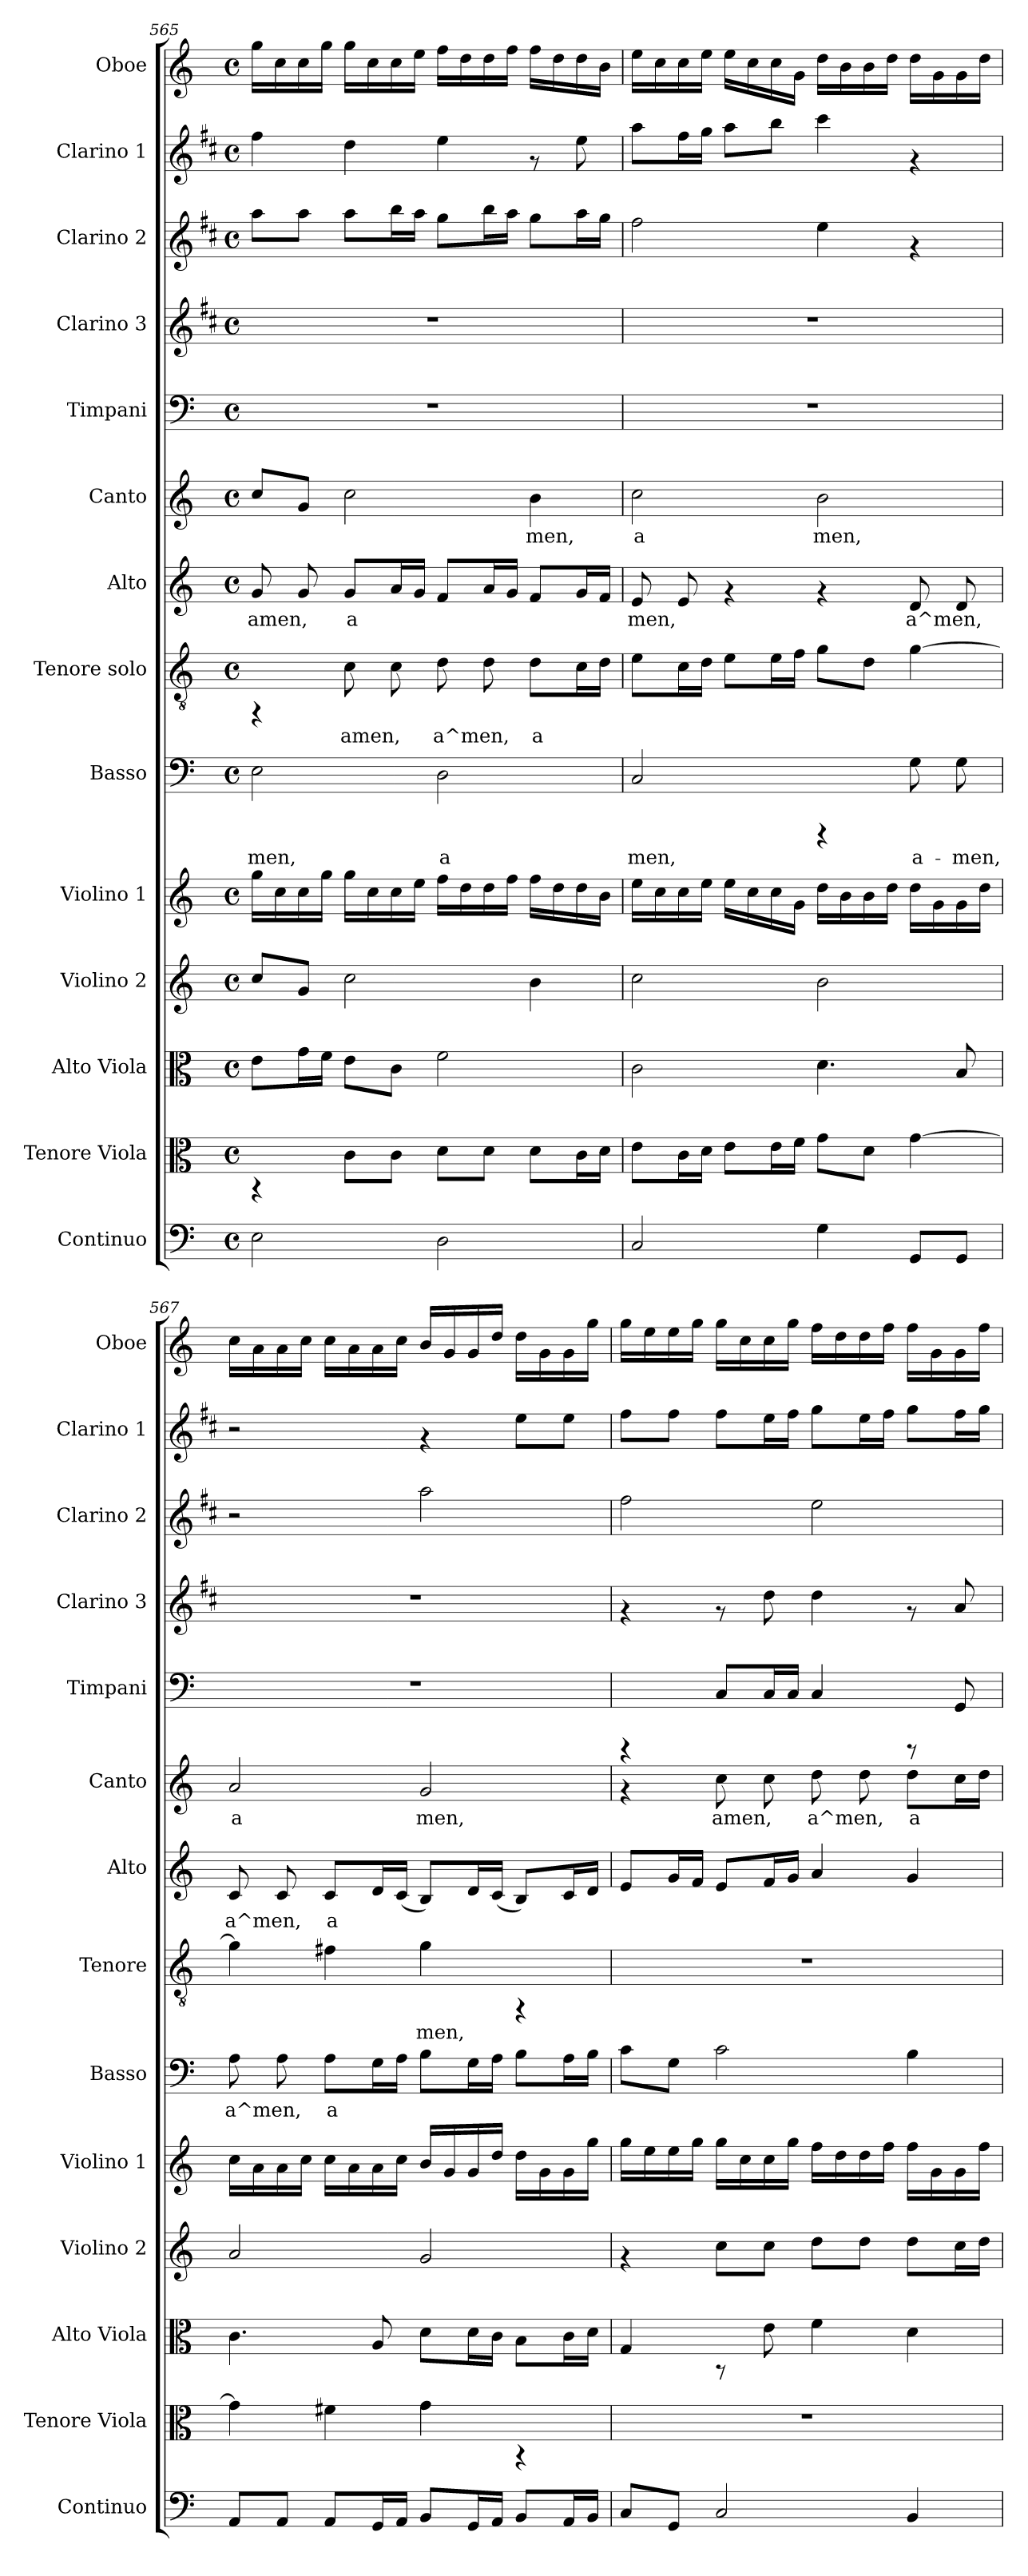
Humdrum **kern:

**kern	**kern	**kern	**kern	**kern	**kern	**text	**kern	**text	**kern	**text	**kern	**text	**kern	**kern	**kern	**kern	**kern
*part14	*part13	*part12	*part11	*part10	*part9	*part9	*part8	*part8	*part7	*part7	*part6	*part6	*part5	*part4	*part3	*part2	*part1
*staff14	*staff13	*staff12	*staff11	*staff10	*staff9	*staff9	*staff8	*staff8	*staff7	*staff7	*staff6	*staff6	*staff5	*staff4	*staff3	*staff2	*staff1
*I"Continuo	*I"Tenore Viola	*I"Alto Viola	*I"Violino 2	*I"Violino 1	*I"Basso	*	*I"Tenore solo	*	*I"Alto	*	*I"Canto	*	*I"Timpani	*I"Clarino 3	*I"Clarino 2	*I"Clarino 1	*I"Oboe
*I'Continuo	*I'Tenore Viola	*I'Alto Viola	*I'Violino 2	*I'Violino 1	*I'Basso	*	*I'Tenore	*	*I'Alto	*	*I'Canto	*	*I'Timpani	*I'Clarino 3	*I'Clarino 2	*I'Clarino 1	*I'Oboe
*clefF4	*clefC3	*clefC3	*clefG2	*clefG2	*clefF4	*	*clefGv2	*	*clefG2	*	*clefG2	*	*clefF4	*clefG2	*clefG2	*clefG2	*clefG2
*	*	*	*	*	*	*	*	*	*	*	*	*	*	*ITrd1c2	*ITrd1c2	*ITrd1c2	*
*k[]	*k[]	*k[]	*k[]	*k[]	*k[]	*	*k[]	*	*k[]	*	*k[]	*	*k[]	*k[]	*k[]	*k[]	*k[]
*C:	*C:	*C:	*C:	*C:	*C:	*	*C:	*	*C:	*	*C:	*	*C:	*C:	*C:	*C:	*C:
*M4/4	*M4/4	*M4/4	*M4/4	*M4/4	*M4/4	*	*M4/4	*	*M4/4	*	*M4/4	*	*M4/4	*M4/4	*M4/4	*M4/4	*M4/4
*met(c)	*met(c)	*met(c)	*met(c)	*met(c)	*met(c)	*	*met(c)	*	*met(c)	*	*met(c)	*	*met(c)	*met(c)	*met(c)	*met(c)	*met(c)
=565	=565	=565	=565	=565	=565	=565	=565	=565	=565	=565	=565	=565	=565	=565	=565	=565	=565
!	!	!	!	!	!	!LO:LY:b:cj	!	!	!	!LO:LY:b:cj	!	!LO:LY:b:cj	!	!	!	!	!
2E\	4rAA	8e\L	8cc/L	16gg\L	2E\	men,	4rFF	.	8g/	amen,	8cc/L	.	1r	1r	8gg\L	4ee\	16gg\L
.	.	.	.	16cc\	.	.	.	.	.	.	.	.	.	.	.	.	16cc\
!	!	!	!	!	!	!	!	!	!	!LO:LY:b:cj	!	!LO:LY:b:cj	!	!	!	!	!
.	.	16g\	8g/J	16cc\	.	.	.	.	8g/	.	8g/J	.	.	.	8gg\J	.	16cc\
.	.	16f\J	.	16gg\J	.	.	.	.	.	.	.	.	.	.	.	.	16gg\J
!	!	!	!	!	!	!	!	!LO:LY:b	!	!LO:LY:b:cj	!	!LO:LY:b:cj	!	!	!	!	!
.	8c\L	8e\L	2cc\	16gg\L	.	.	8c\	amen,	8g/L	a-	2cc\	.	.	.	8gg\L	4cc\	16gg\L
.	.	.	.	16cc\	.	.	.	.	.	.	.	.	.	.	.	.	16cc\
!	!	!	!	!	!	!	!	!LO:LY:b	!	!LO:LY:b:cj	!	!	!	!	!	!	!
.	8c\J	8c\J	.	16cc\	.	.	8c\	.	16a/	--	.	.	.	.	16aa\	.	16cc\
!	!	!	!	!	!	!	!	!	!	!LO:LY:b:cj	!	!	!	!	!	!	!
.	.	.	.	16ee\J	.	.	.	.	16g/J	--	.	.	.	.	16gg\J	.	16ee\J
!	!	!	!	!	!	!LO:LY:b:cj	!	!LO:LY:b	!	!LO:LY:b:cj	!	!	!	!	!	!	!
2D\	8d\L	2f\	.	16ff\L	2D\	a	8d\	a^men,	8f/L	--	.	.	.	.	8ff\L	4dd\	16ff\L
.	.	.	.	16dd\	.	.	.	.	.	.	.	.	.	.	.	.	16dd\
!	!	!	!	!	!	!	!	!LO:LY:b	!	!LO:LY:b:cj	!	!	!	!	!	!	!
.	8d\J	.	.	16dd\	.	.	8d\	.	16a/	--	.	.	.	.	16aa\	.	16dd\
!	!	!	!	!	!	!	!	!	!	!LO:LY:b:cj	!	!	!	!	!	!	!
.	.	.	.	16ff\J	.	.	.	.	16g/J	--	.	.	.	.	16gg\J	.	16ff\J
!	!	!	!	!	!	!	!	!LO:LY:b	!	!LO:LY:b:cj	!	!LO:LY:b:cj	!	!	!	!	!
.	8d\L	.	4b\	16ff\L	.	.	8d\L	a	8f/L	--	4b\	men,	.	.	8ff\L	8rf	16ff\L
.	.	.	.	16dd\	.	.	.	.	.	.	.	.	.	.	.	.	16dd\
!	!	!	!	!	!	!	!	!LO:LY:b	!	!LO:LY:b:cj	!	!	!	!	!	!	!
.	16c\	.	.	16dd\	.	.	16c\	.	16g/	--	.	.	.	.	16gg\	8dd\	16dd\
!	!	!	!	!	!	!	!	!LO:LY:b	!	!LO:LY:b:cj	!	!	!	!	!	!	!
.	16d\J	.	.	16b\J	.	.	16d\J	.	16f/J	--	.	.	.	.	16ff\J	.	16b\J
=566	=566	=566	=566	=566	=566	=566	=566	=566	=566	=566	=566	=566	=566	=566	=566	=566	=566
!	!	!	!	!	!	!LO:LY:b:cj	!	!LO:LY:b	!	!LO:LY:b:cj	!	!LO:LY:b:cj	!	!	!	!	!
2C/	8e\L	2c\	2cc\	16ee\L	2C/	men,	8e\L	.	8e/	-men,	2cc\	a	1r	1r	2ee\	8gg\L	16ee\L
.	.	.	.	16cc\	.	.	.	.	.	.	.	.	.	.	.	.	16cc\
!	!	!	!	!	!	!	!	!LO:LY:b	!	!LO:LY:b:cj	!	!	!	!	!	!	!
.	16c\	.	.	16cc\	.	.	16c\	.	8e/	.	.	.	.	.	.	16ee\	16cc\
!	!	!	!	!	!	!	!	!LO:LY:b	!	!	!	!	!	!	!	!	!
.	16d\J	.	.	16ee\J	.	.	16d\J	.	.	.	.	.	.	.	.	16ff\J	16ee\J
!	!	!	!	!	!	!	!	!LO:LY:b	!	!	!	!	!	!	!	!	!
.	8e\L	.	.	16ee\L	.	.	8e\L	.	4rf	.	.	.	.	.	.	8gg\L	16ee\L
.	.	.	.	16cc\	.	.	.	.	.	.	.	.	.	.	.	.	16cc\
!	!	!	!	!	!	!	!	!LO:LY:b	!	!	!	!	!	!	!	!	!
.	16e\	.	.	16cc\	.	.	16e\	.	.	.	.	.	.	.	.	8aa\J	16cc\
!	!	!	!	!	!	!	!	!LO:LY:b	!	!	!	!	!	!	!	!	!
.	16f\J	.	.	16g\J	.	.	16f\J	.	.	.	.	.	.	.	.	.	16g\J
!	!	!	!	!	!	!	!	!LO:LY:b	!	!	!	!LO:LY:b:cj	!	!	!	!	!
4G\	8g\L	4.d\	2b\	16dd\L	4rCCC	.	8g\L	.	4rf	.	2b\	men,	.	.	4dd\	4bb\	16dd\L
.	.	.	.	16b\	.	.	.	.	.	.	.	.	.	.	.	.	16b\
!	!	!	!	!	!	!	!	!LO:LY:b	!	!	!	!	!	!	!	!	!
.	8d\J	.	.	16b\	.	.	8d\J	.	.	.	.	.	.	.	.	.	16b\
.	.	.	.	16dd\J	.	.	.	.	.	.	.	.	.	.	.	.	16dd\J
!	!	!	!	!	!	!LO:LY:b:cj	!	!LO:LY:b	!	!LO:LY:b:cj	!	!	!	!	!	!	!
8GG/L	[>4g\	.	.	16dd\L	8G\	a-	[>4g\	.	8d/	a^men,-	.	.	.	.	4rf	4rf	16dd\L
.	.	.	.	16g\	.	.	.	.	.	.	.	.	.	.	.	.	16g\
!	!	!	!	!	!	!LO:LY:b:cj	!	!	!	!LO:LY:b:cj	!	!	!	!	!	!	!
8GG/J	.	8B/	.	16g\	8G\	-men,	.	.	8d/	--	.	.	.	.	.	.	16g\
.	.	.	.	16dd\J	.	.	.	.	.	.	.	.	.	.	.	.	16dd\J
=567	=567	=567	=567	=567	=567	=567	=567	=567	=567	=567	=567	=567	=567	=567	=567	=567	=567
!	!	!	!	!	!	!LO:LY:b:cj	!	!LO:LY:b	!	!LO:LY:b:cj	!	!LO:LY:b:cj	!	!	!	!	!
8AA/L	4g\]	4.c\	2a/	16cc\L	8A\	a^men,	4g\]	.	8c/	-a^men,	2a/	a	1r	1r	2r	2r	16cc\L
.	.	.	.	16a\	.	.	.	.	.	.	.	.	.	.	.	.	16a\
!	!	!	!	!	!	!LO:LY:b:cj	!	!	!	!LO:LY:b:cj	!	!	!	!	!	!	!
8AA/J	.	.	.	16a\	8A\	.	.	.	8c/	.	.	.	.	.	.	.	16a\
.	.	.	.	16cc\J	.	.	.	.	.	.	.	.	.	.	.	.	16cc\J
!	!	!	!	!	!	!LO:LY:b:cj	!	!LO:LY:b	!	!LO:LY:b:cj	!	!	!	!	!	!	!
8AA/L	4f#X\	.	.	16cc\L	8A\L	a	4f#X\	.	8c/L	a-	.	.	.	.	.	.	16cc\L
.	.	.	.	16a\	.	.	.	.	.	.	.	.	.	.	.	.	16a\
!	!	!	!	!	!	!LO:LY:b:cj	!	!	!	!LO:LY:b:cj	!	!	!	!	!	!	!
16GG/	.	8A/	.	16a\	16G\	.	.	.	16d/	--	.	.	.	.	.	.	16a\
!	!	!	!	!	!	!LO:LY:b:cj	!	!	!	!LO:LY:b:cj	!	!	!	!	!	!	!
16AA/J	.	.	.	16cc\J	16A\J	.	.	.	(>16c/J	--	.	.	.	.	.	.	16cc\J
!	!	!	!	!	!	!LO:LY:b:cj	!	!LO:LY:b	!	!LO:LY:b:cj	!	!LO:LY:b:cj	!	!	!	!	!
8BB/L	4g\	8d\L	2g/	16b/L	8B\L	.	4g\	men,	8B/L)	--	2g/	men,	.	.	2gg\	4rf	16b/L
.	.	.	.	16g/	.	.	.	.	.	.	.	.	.	.	.	.	16g/
!	!	!	!	!	!	!LO:LY:b:cj	!	!	!	!LO:LY:b:cj	!	!	!	!	!	!	!
16GG/	.	16d\	.	16g/	16G\	.	.	.	16d/	--	.	.	.	.	.	.	16g/
!	!	!	!	!	!	!LO:LY:b:cj	!	!	!	!LO:LY:b:cj	!	!	!	!	!	!	!
16AA/J	.	16c\J	.	16dd/J	16A\J	.	.	.	(>16c/J	--	.	.	.	.	.	.	16dd/J
!	!	!	!	!	!	!LO:LY:b:cj	!	!	!	!LO:LY:b:cj	!	!	!	!	!	!	!
8BB/L	4rAA	8B\L	.	16dd\L	8B\L	.	4rFF	.	8B/L)	--	.	.	.	.	.	8dd\L	16dd\L
.	.	.	.	16g\	.	.	.	.	.	.	.	.	.	.	.	.	16g\
!	!	!	!	!	!	!LO:LY:b:cj	!	!	!	!LO:LY:b:cj	!	!	!	!	!	!	!
16AA/	.	16c\	.	16g\	16A\	.	.	.	16c/	--	.	.	.	.	.	8dd\J	16g\
!	!	!	!	!	!	!LO:LY:b:cj	!	!	!	!LO:LY:b:cj	!	!	!	!	!	!	!
16BB/J	.	16d\J	.	16gg\J	16B\J	.	.	.	16d/J	--	.	.	.	.	.	.	16gg\J
=568	=568	=568	=568	=568	=568	=568	=568	=568	=568	=568	=568	=568	=568	=568	=568	=568	=568
!	!	!	!	!	!	!LO:LY:b:cj	!	!	!	!LO:LY:b:cj	!	!	!	!	!	!	!
8C/L	1r	4G/	4rf	16gg\L	8c\L	.	1r	.	8e/L	--	4rf	.	4rCCC	4rf	2ee\	8ee\L	16gg\L
.	.	.	.	16ee\	.	.	.	.	.	.	.	.	.	.	.	.	16ee\
!	!	!	!	!	!	!LO:LY:b:cj	!	!	!	!LO:LY:b:cj	!	!	!	!	!	!	!
8GG/J	.	.	.	16ee\	8G\J	.	.	.	16g/	--	.	.	.	.	.	8ee\J	16ee\
!	!	!	!	!	!	!	!	!	!	!LO:LY:b:cj	!	!	!	!	!	!	!
.	.	.	.	16gg\J	.	.	.	.	16f/J	--	.	.	.	.	.	.	16gg\J
!	!	!	!	!	!	!LO:LY:b:cj	!	!	!	!LO:LY:b:cj	!	!LO:LY:b:cj	!	!	!	!	!
2C/	.	8rAA	8cc\L	16gg\L	2c\	.	.	.	8e/L	--	8cc\	amen,	8C/L	8rf	.	8ee\L	16gg\L
.	.	.	.	16cc\	.	.	.	.	.	.	.	.	.	.	.	.	16cc\
!	!	!	!	!	!	!	!	!	!	!LO:LY:b:cj	!	!LO:LY:b:cj	!	!	!	!	!
.	.	8e\	8cc\J	16cc\	.	.	.	.	16f/	--	8cc\	.	16C/	8cc\	.	16dd\	16cc\
!	!	!	!	!	!	!	!	!	!	!LO:LY:b:cj	!	!	!	!	!	!	!
.	.	.	.	16gg\J	.	.	.	.	16g/J	--	.	.	16C/J	.	.	16ee\J	16gg\J
!	!	!	!	!	!	!	!	!	!	!LO:LY:b:cj	!	!LO:LY:b:cj	!	!	!	!	!
.	.	4f\	8dd\L	16ff\L	.	.	.	.	4a/	--	8dd\	a^men,	4C/	4cc\	2dd\	8ff\L	16ff\L
.	.	.	.	16dd\	.	.	.	.	.	.	.	.	.	.	.	.	16dd\
!	!	!	!	!	!	!	!	!	!	!	!	!LO:LY:b:cj	!	!	!	!	!
.	.	.	8dd\J	16dd\	.	.	.	.	.	.	8dd\	.	.	.	.	16dd\	16dd\
.	.	.	.	16ff\J	.	.	.	.	.	.	.	.	.	.	.	16ee\J	16ff\J
!	!	!	!	!	!	!LO:LY:b:cj	!	!	!	!LO:LY:b:cj	!	!LO:LY:b:cj	!	!	!	!	!
4BB/	.	4d\	8dd\L	16ff\L	4B\	.	.	.	4g/	--	8dd\L	a	8rCCC	8rf	.	8ff\L	16ff\L
.	.	.	.	16g\	.	.	.	.	.	.	.	.	.	.	.	.	16g\
!	!	!	!	!	!	!	!	!	!	!	!	!LO:LY:b:cj	!	!	!	!	!
.	.	.	16cc\	16g\	.	.	.	.	.	.	16cc\	.	8GG/	8g/	.	16ee\	16g\
!	!	!	!	!	!	!	!	!	!	!	!	!LO:LY:b:cj	!	!	!	!	!
.	.	.	16dd\J	16ff\J	.	.	.	.	.	.	16dd\J	.	.	.	.	16ff\J	16ff\J
=	=	=	=	=	=	=	=	=	=	=	=	=	=	=	=	=	=
*-	*-	*-	*-	*-	*-	*-	*-	*-	*-	*-	*-	*-	*-	*-	*-	*-	*-
